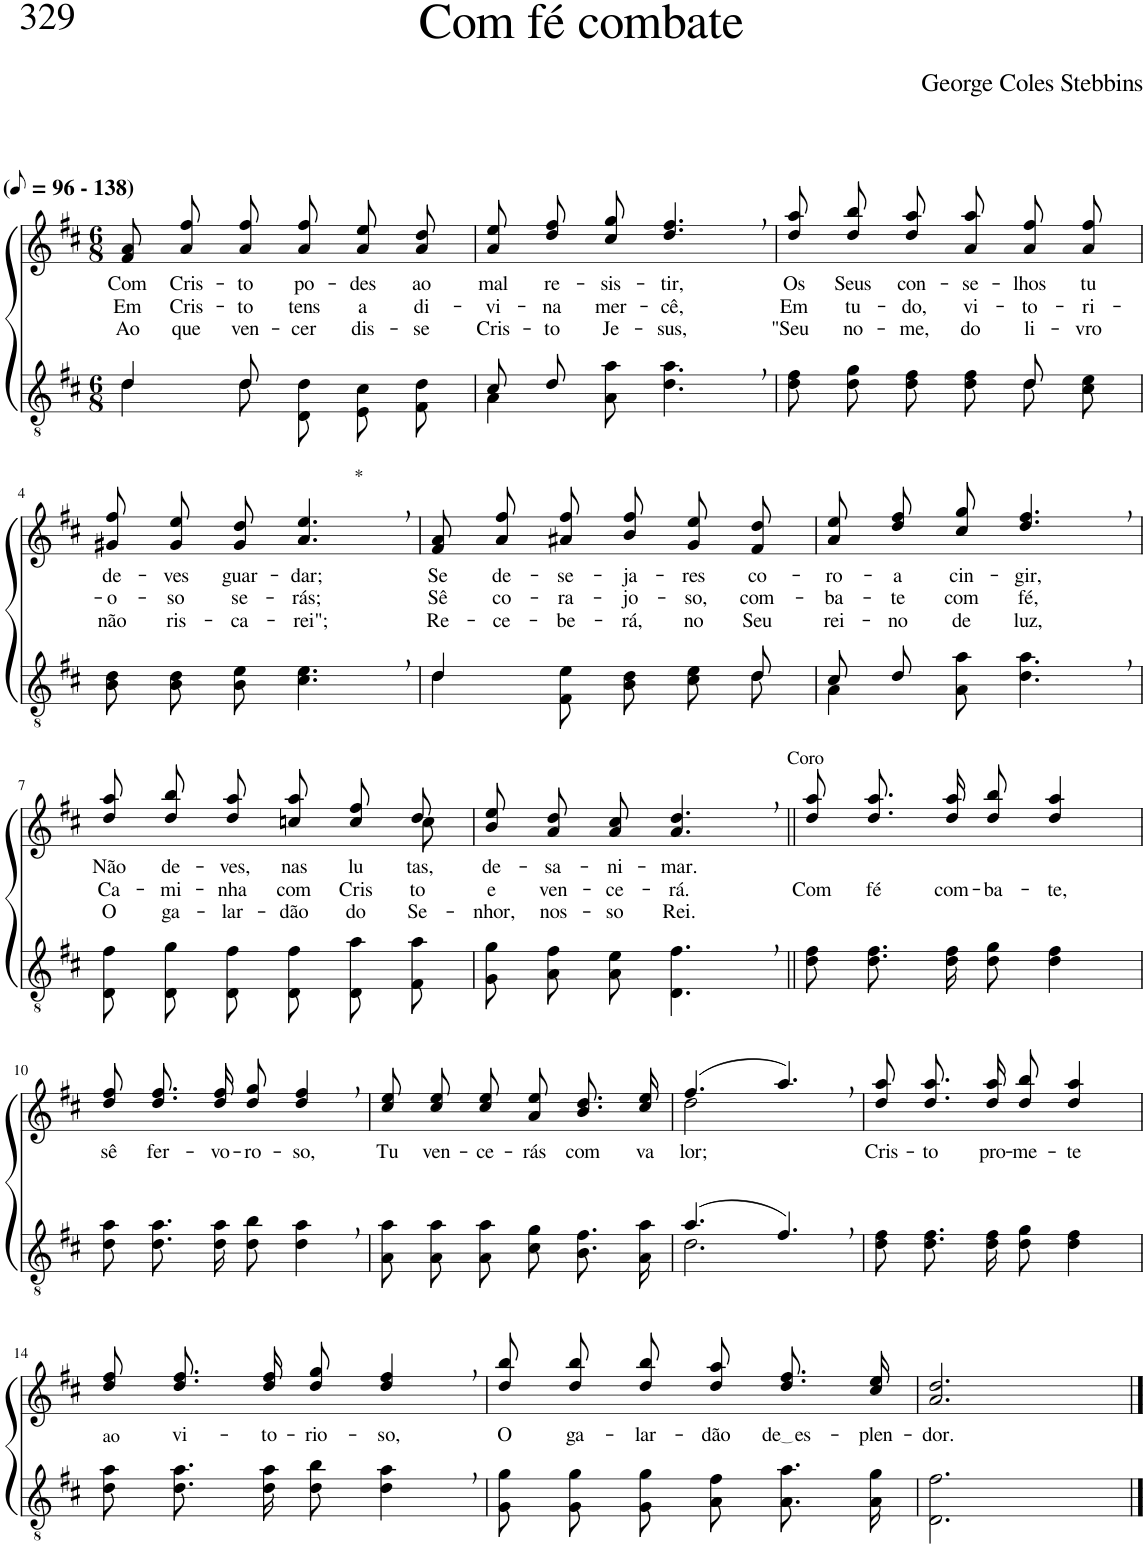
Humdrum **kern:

**kern	**kern	**text	**text	**text
*part2	*part1	*part1	*part1	*part1
*staff2	*staff1	*staff1	*staff1	*staff1
*I"Parte III e IV	*I"Parte I e II	*	*	*
*clefGv2	*clefG2	*	*	*
*Trd4c7	*Trd4c7	*	*	*
*k[f#c#]	*k[f#c#]	*	*	*
*M6/8	*M6/8	*	*	*
*MM48	*MM48	*	*	*
=1	=1	=1	=1	=1
*^	*	*	*	*
!	!	!LO:TX:a:B:t=(	!	!	!
!	!	!LO:TX:a:B:t=- 138)	!	!	!
!	!	!	!LO:LY:b	!LO:LY:b	!LO:LY:b
4d/	4d\	8f#\ 8a\L	Com	Em	Ao
!	!	!	!LO:LY:b	!LO:LY:b	!LO:LY:b
.	.	8a\ 8ff#\	Cris-	Cris-	que
!	!	!	!LO:LY:b	!LO:LY:b	!LO:LY:b
8d/	8d\	8a\ 8ff#\J	-to	-to	ven-
!	!	!	!LO:LY:b	!LO:LY:b	!LO:LY:b
4.ryy	8D/ 8d/L	8a\ 8ff#\L	po-	tens	-cer
!	!	!	!LO:LY:b	!LO:LY:b	!LO:LY:b
.	8E/ 8c#/	8a\ 8ee\	-des	a	dis-
!	!	!	!LO:LY:b	!LO:LY:b	!LO:LY:b
.	8F#/ 8d/J	8a\ 8dd\J	ao	di-	-se
=2	=2	=2	=2	=2	=2
!	!	!	!LO:LY:b	!LO:LY:b	!LO:LY:b
8c#/L	4A\	8a\ 8ee\L	mal	-vi-	Cris-
!	!	!	!LO:LY:b	!LO:LY:b	!LO:LY:b
8d/J	.	8dd\ 8ff#\	re-	-na	-to
!	!	!	!LO:LY:b	!LO:LY:b	!LO:LY:b
8ryy	8A\ 8a\	8cc#\ 8gg\J	-sis-	mer-	Je-
!	!	!	!LO:LY:b	!LO:LY:b	!LO:LY:b
4.ryy	4.d\ 4.a\	4.dd/, 4.ff#/,	-tir,	-cê,	-sus,
=3	=3	=3	=3	=3	=3
!	!	!	!LO:LY:b	!LO:LY:b	!LO:LY:b
8d\ 8f#\L	2ryy	8dd\ 8aa\L	Os	Em	"Seu
!	!	!	!LO:LY:b	!LO:LY:b	!LO:LY:b
8d\ 8g\	.	8dd\ 8bb\	Seus	tu-	no-
!	!	!	!LO:LY:b	!LO:LY:b	!LO:LY:b
8d\ 8f#\J	.	8dd\ 8aa\J	con-	-do,	-me,
!	!	!	!LO:LY:b	!LO:LY:b	!LO:LY:b
8d\ 8f#\L	.	8a\ 8aa\L	-se-	vi-	do
!	!	!	!LO:LY:b	!LO:LY:b	!LO:LY:b
8d\	8d/	8a\ 8ff#\	-lhos	-to-	li-
!	!	!	!LO:LY:b	!LO:LY:b	!LO:LY:b
8c#\ 8e\J	8ryy	8a\ 8ff#\J	tu	-ri-	-vro
!!LO:LB:g=z
=4	=4	=4	=4	=4	=4
!	!	!	!LO:LY:b	!LO:LY:b	!LO:LY:b
*v	*v	*	*	*	*
8B\ 8d\L	8g#X\ 8ff#\L	de-	-o-	não
!	!	!LO:LY:b	!LO:LY:b	!LO:LY:b
8B\ 8d\	8g#\ 8ee\	-ves	-so	ris-
!	!	!LO:LY:b	!LO:LY:b	!LO:LY:b
8B\ 8e\J	8g#\ 8dd\J	guar-	se-	-ca-
!	!LO:TX:a:t=*	!	!	!
!	!	!LO:LY:b	!LO:LY:b	!LO:LY:b
4.c#\, 4.e\,	4.a/, 4.ee/,	-dar;	-rás;	-rei";
=5	=5	=5	=5	=5
*^	*	*	*	*
!	!	!	!LO:LY:b	!LO:LY:b	!LO:LY:b
4d/	4d\	8f#\ 8a\L	Se	Sê	Re-
!	!	!	!LO:LY:b	!LO:LY:b	!LO:LY:b
.	.	8a\ 8ff#\	de-	co-	-ce-
!	!	!	!LO:LY:b	!LO:LY:b	!LO:LY:b
4.ryy	8F#\ 8e\	8a#X\ 8ff#\J	-se-	-ra-	-be-
!	!	!	!LO:LY:b	!LO:LY:b	!LO:LY:b
.	8B\ 8d\L	8b\ 8ff#\L	-ja-	-jo-	-rá,
!	!	!	!LO:LY:b	!LO:LY:b	!LO:LY:b
.	8c#\ 8e\	8g\ 8ee\	-res	-so,	no
!	!	!	!LO:LY:b	!LO:LY:b	!LO:LY:b
8d/	8d\J	8f#\ 8dd\J	co-	com-	Seu
=6	=6	=6	=6	=6	=6
!	!	!	!LO:LY:b	!LO:LY:b	!LO:LY:b
8c#/L	4A\	8a\ 8ee\L	-ro-	-ba-	rei-
!	!	!	!LO:LY:b	!LO:LY:b	!LO:LY:b
8d/J	.	8dd\ 8ff#\	-a	-te	-no
!	!	!	!LO:LY:b	!LO:LY:b	!LO:LY:b
8ryy	8A\ 8a\	8cc#\ 8gg\J	cin-	com	de
!	!	!	!LO:LY:b	!LO:LY:b	!LO:LY:b
4.ryy	4.d\ 4.a\	4.dd/, 4.ff#/,	-gir,	fé,	luz,
!!LO:LB:g=z
=7	=7	=7	=7	=7	=7
!	!	!	!LO:LY:b	!LO:LY:b	!LO:LY:b
*v	*v	*^	*	*	*
8D/ 8f#/L	8dd\ 8aa\L	8ryy	Não	Ca-	O
!	!	!	!LO:LY:b	!LO:LY:b	!LO:LY:b
*	*v	*v	*	*	*
8D/ 8g/	8dd\ 8bb\	de-	-mi-	ga-
!	!	!LO:LY:b	!LO:LY:b	!LO:LY:b
8D/ 8f#/J	8dd\ 8aa\J	-ves,	-nha	-lar-
!	!	!LO:LY:b	!LO:LY:b	!LO:LY:b
8D\ 8f#\L	8ccn\ 8aa\L	nas	com	-dão
!	!	!LO:LY:b	!LO:LY:b	!LO:LY:b
8D\ 8a\	8cc\ 8ff#\	lu-	Cris-	do
*	*^	*	*	*
!	!	!	!LO:LY:b	!LO:LY:b	!LO:LY:b
8F#\ 8a\J	8dd\J	8cc\	-tas,	-to	Se-
=8	=8	=8	=8	=8	=8
!	!	!	!LO:LY:b	!LO:LY:b	!LO:LY:b
*	*v	*v	*	*	*
8G\ 8g\L	8b\ 8ee\L	de-	e	-nhor,
!	!	!LO:LY:b	!LO:LY:b	!LO:LY:b
8A\ 8f#\	8a\ 8dd\	-sa-	ven-	nos-
!	!	!LO:LY:b	!LO:LY:b	!LO:LY:b
8A\ 8e\J	8a\ 8cc#\J	-ni-	-ce-	-so
!	!LO:TX:a:t=Coro	!	!	!
!	!	!LO:LY:b	!LO:LY:b	!LO:LY:b
4.D\, 4.f#\,	4.a/, 4.dd/,	-mar.	-rá.	Rei.
=9||	=9||	=9||	=9||	=9||
!	!	!	!LO:LY:b	!
8d\ 8f#\L	8dd\ 8aa\L	.	Com	.
!	!	!	!LO:LY:b	!
8.d\ 8.f#\	8.dd\ 8.aa\	.	fé	.
!	!	!	!LO:LY:b	!
16d\ 16f#\Jk	16dd\ 16aa\Jk	.	com-	.
!	!	!	!LO:LY:b	!
8d\ 8g\	8dd/ 8bb/	.	-ba-	.
!	!	!	!LO:LY:b	!
4d\ 4f#\	4dd/ 4aa/	.	-te,	.
!!LO:LB:g=z
=10	=10	=10	=10	=10
!	!	!LO:LY:b	!	!
8d\ 8a\L	8dd\ 8ff#\L	sê	.	.
!	!	!LO:LY:b	!	!
8.d\ 8.a\	8.dd\ 8.ff#\	fer-	.	.
!	!	!LO:LY:b	!	!
16d\ 16a\Jk	16dd\ 16ff#\Jk	-vo-	.	.
!	!	!LO:LY:b	!	!
8d\ 8b\	8dd/ 8gg/	-ro-	.	.
!	!	!LO:LY:b	!	!
4d\, 4a\,	4dd/, 4ff#/,	-so,	.	.
=11	=11	=11	=11	=11
!	!	!LO:LY:b	!	!
8A\ 8a\L	8cc#\ 8ee\L	Tu	.	.
!	!	!LO:LY:b	!	!
8A\ 8a\	8cc#\ 8ee\	ven-	.	.
!	!	!LO:LY:b	!	!
8A\ 8a\J	8cc#\ 8ee\J	-ce-	.	.
!	!	!LO:LY:b	!	!
8c#\ 8g\L	8a\ 8ee\L	-rás	.	.
!	!	!LO:LY:b	!	!
8.B\ 8.f#\	8.b\ 8.dd\	com	.	.
!	!	!LO:LY:b	!	!
16A\ 16a\Jk	16cc#\ 16ee\Jk	va-	.	.
=12	=12	=12	=12	=12
*^	*^	*	*	*
!	!	!	!	!LO:LY:b	!	!
(4.a/	2.d\	(4.ff#/	2dd\	-lor;	.	.
4.f#,/)	.	4.aa,/)	.	.	.	.
.	.	.	4ryy	.	.	.
*v	*v	*	*	*	*	*
=13	=13	=13	=13	=13	=13
!	!	!	!LO:LY:b	!	!
*	*v	*v	*	*	*
8d\ 8f#\L	8dd\ 8aa\L	Cris-	.	.
!	!	!LO:LY:b	!	!
8.d\ 8.f#\	8.dd\ 8.aa\	-to	.	.
!	!	!LO:LY:b	!	!
16d\ 16f#\Jk	16dd\ 16aa\Jk	pro-	.	.
!	!	!LO:LY:b	!	!
8d\ 8g\	8dd/ 8bb/	-me-	.	.
!	!	!LO:LY:b	!	!
4d\ 4f#\	4dd/ 4aa/	-te	.	.
!!LO:LB:g=z
=14	=14	=14	=14	=14
!LO:TX:a:t=ao	!	!	!	!
8d\ 8a\L	8dd\ 8ff#\L	.	.	.
!	!	!LO:LY:b	!	!
8.d\ 8.a\	8.dd\ 8.ff#\	vi-	.	.
!	!	!LO:LY:b	!	!
16d\ 16a\Jk	16dd\ 16ff#\Jk	-to-	.	.
!	!	!LO:LY:b	!	!
8d\ 8b\	8dd/ 8gg/	-rio-	.	.
!	!	!LO:LY:b	!	!
4d\, 4a\,	4dd/, 4ff#/,	-so,	.	.
=15	=15	=15	=15	=15
!	!	!LO:LY:b	!	!
8G\ 8g\L	8dd\ 8bb\L	O	.	.
!	!	!LO:LY:b	!	!
8G\ 8g\	8dd\ 8bb\	ga-	.	.
!	!	!LO:LY:b	!	!
8G\ 8g\J	8dd\ 8bb\J	-lar-	.	.
!	!	!LO:LY:b	!	!
8A\ 8f#\L	8dd\ 8aa\L	-dão	.	.
!	!	!LO:LY:b	!	!
8.A\ 8.a\	8.dd\ 8.ff#\	de es	.	.
!	!	!LO:LY:b	!	!
16A\ 16g\Jk	16cc#\ 16ee\Jk	-plen-	.	.
=16	=16	=16	=16	=16
!	!	!LO:LY:b	!	!
2.D\ 2.f#\	2.a/ 2.dd/	-dor.	.	.
==	==	==	==	==
*-	*-	*-	*-	*-
